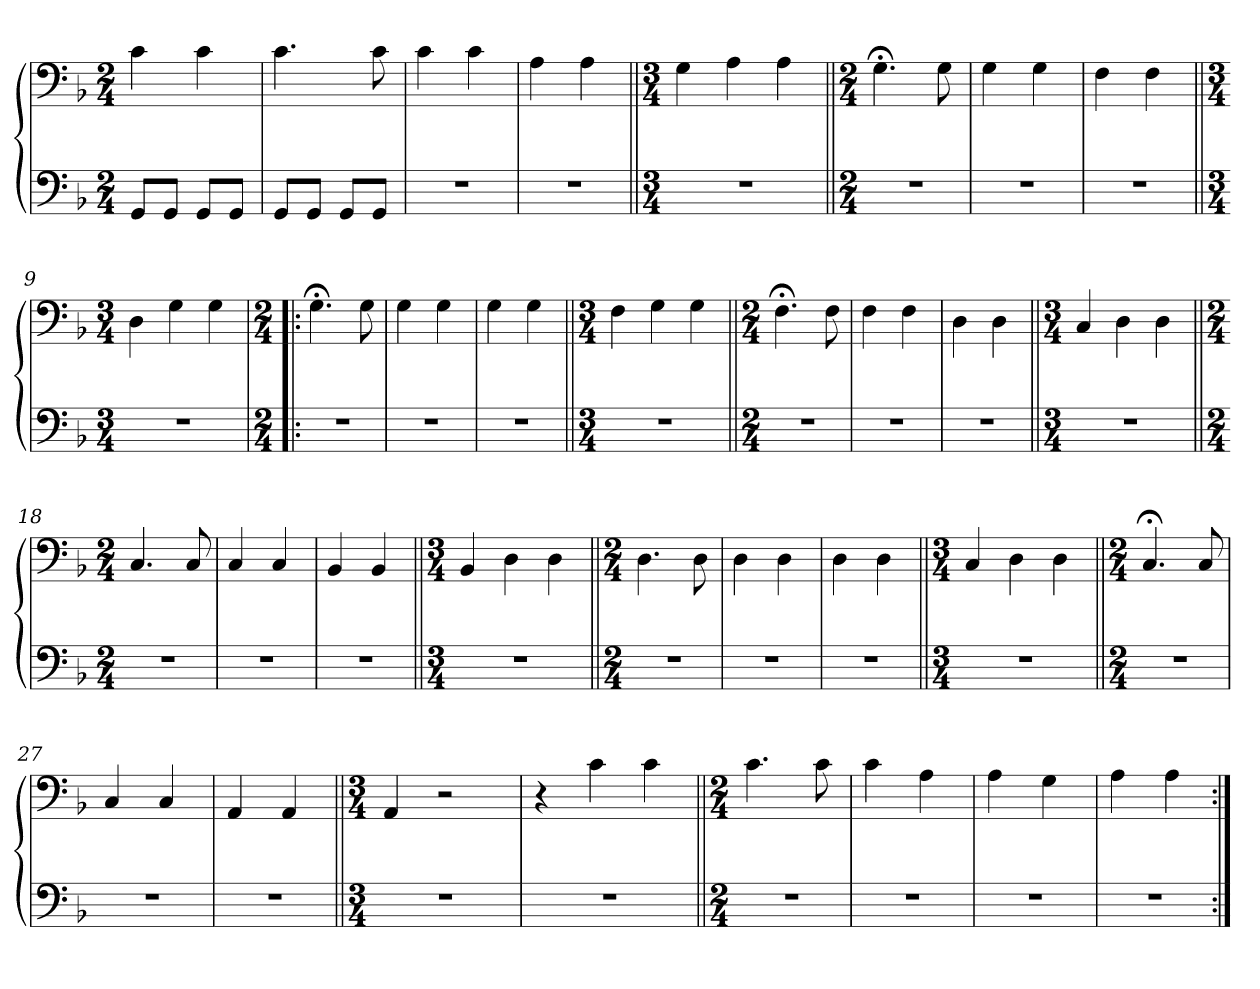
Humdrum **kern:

**kern	**kern
*part1	*part1
*staff2	*staff1
*clefF4	*clefF4
*k[b-]	*k[b-]
*M2/4	*M2/4
=1	=1
8GG/L	4c\
8GG/J	.
8GG/L	4c\
8GG/J	.
=2	=2
8GG/L	4.c\
8GG/J	.
8GG/L	.
8GG/J	8c\
=3	=3
2r	4c\
.	4c\
=4	=4
2r	4A\
.	4A\
=5||	=5||
*M3/4	*M3/4
2.r	4G\
.	4A\
.	4A\
=6||	=6||
*M2/4	*M2/4
2r	4.G;<\
.	8G\
=7	=7
2r	4G\
.	4G\
=8	=8
2r	4F\
.	4F\
=9||	=9||
*M3/4	*M3/4
2.r	4D\
.	4G\
.	4G\
=10!|:	=10!|:
*M2/4	*M2/4
2r	4.G;<\
.	8G\
=11	=11
2r	4G\
.	4G\
=12	=12
2r	4G\
.	4G\
=13||	=13||
*M3/4	*M3/4
2.r	4F\
.	4G\
.	4G\
=14||	=14||
*M2/4	*M2/4
2r	4.F;<\
.	8F\
=15	=15
2r	4F\
.	4F\
=16	=16
2r	4D\
.	4D\
=17||	=17||
*M3/4	*M3/4
2.r	4C/
.	4D\
.	4D\
=18||	=18||
*M2/4	*M2/4
2r	4.C/
.	8C/
=19	=19
2r	4C/
.	4C/
=20	=20
2r	4BB-/
.	4BB-/
=21||	=21||
*M3/4	*M3/4
2.r	4BB-/
.	4D\
.	4D\
=22||	=22||
*M2/4	*M2/4
2r	4.D\
.	8D\
=23	=23
2r	4D\
.	4D\
=24	=24
2r	4D\
.	4D\
=25||	=25||
*M3/4	*M3/4
2.r	4C/
.	4D\
.	4D\
=26||	=26||
*M2/4	*M2/4
2r	4.C;</
.	8C/
=27	=27
2r	4C/
.	4C/
=28	=28
2r	4AA/
.	4AA/
=29||	=29||
*M3/4	*M3/4
2.r	4AA/
.	2r
=30	=30
2.r	4r
.	4c\
.	4c\
=31||	=31||
*M2/4	*M2/4
2r	4.c\
.	8c\
=32	=32
2r	4c\
.	4A\
=33	=33
2r	4A\
.	4G\
=34	=34
2r	4A\
.	4A\
=:|!	=:|!
*-	*-
